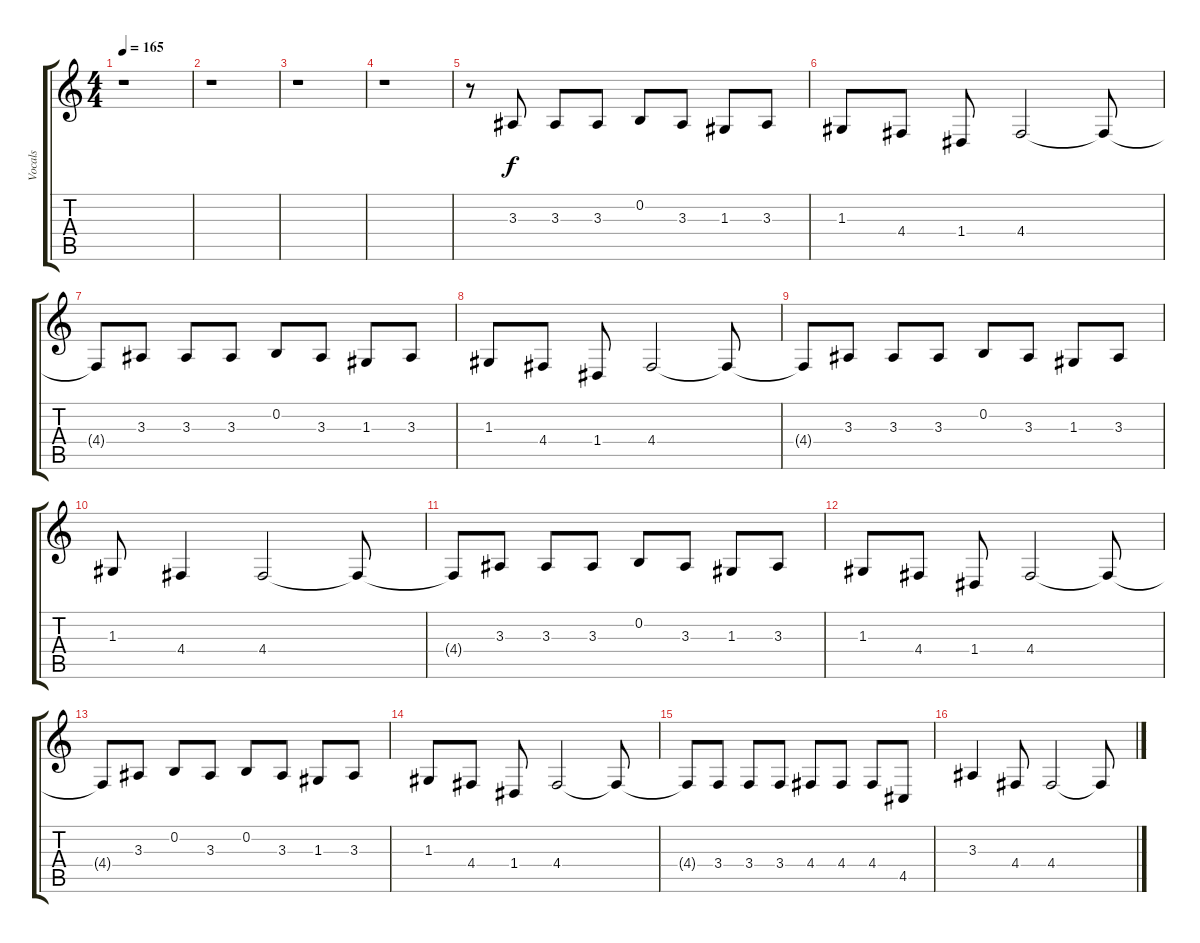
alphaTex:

\track ("Vocals" "Vocals") {instrument brightacousticpiano}
\staff {score tabs}
\tuning (E4 B3 G3 D3 A2 E2) {hide}
\ts (4 4)
\tempo 165
\clef g2
\ks c
r.1{dy f instrument brightacousticpiano} |
r.1 |
r.1 |
r.1 |
r.8 3.3.8 3.3.8 3.3.8 0.2.8 3.3.8 1.3.8 3.3.8 |
1.3.8 4.4.8 1.4.8 4.4.2 4.4{t}.8 |
4.4{t}.8 3.3.8 3.3.8 3.3.8 0.2.8 3.3.8 1.3.8 3.3.8 |
1.3.8 4.4.8 1.4.8 4.4.2 4.4{t}.8 |
4.4{t}.8 3.3.8 3.3.8 3.3.8 0.2.8 3.3.8 1.3.8 3.3.8 |
1.3.8 4.4.4 4.4.2 4.4{t}.8 |
4.4{t}.8 3.3.8 3.3.8 3.3.8 0.2.8 3.3.8 1.3.8 3.3.8 |
1.3.8 4.4.8 1.4.8 4.4.2 4.4{t}.8 |
4.4{t}.8 3.3.8 0.2.8 3.3.8 0.2.8 3.3.8 1.3.8 3.3.8 |
1.3.8 4.4.8 1.4.8 4.4.2 4.4{t}.8 |
4.4{t}.8 3.4.8 3.4.8 3.4.8 4.4.8 4.4.8 4.4.8 4.5.8 |
3.3.4 4.4.8 4.4.2 4.4{t}.8
